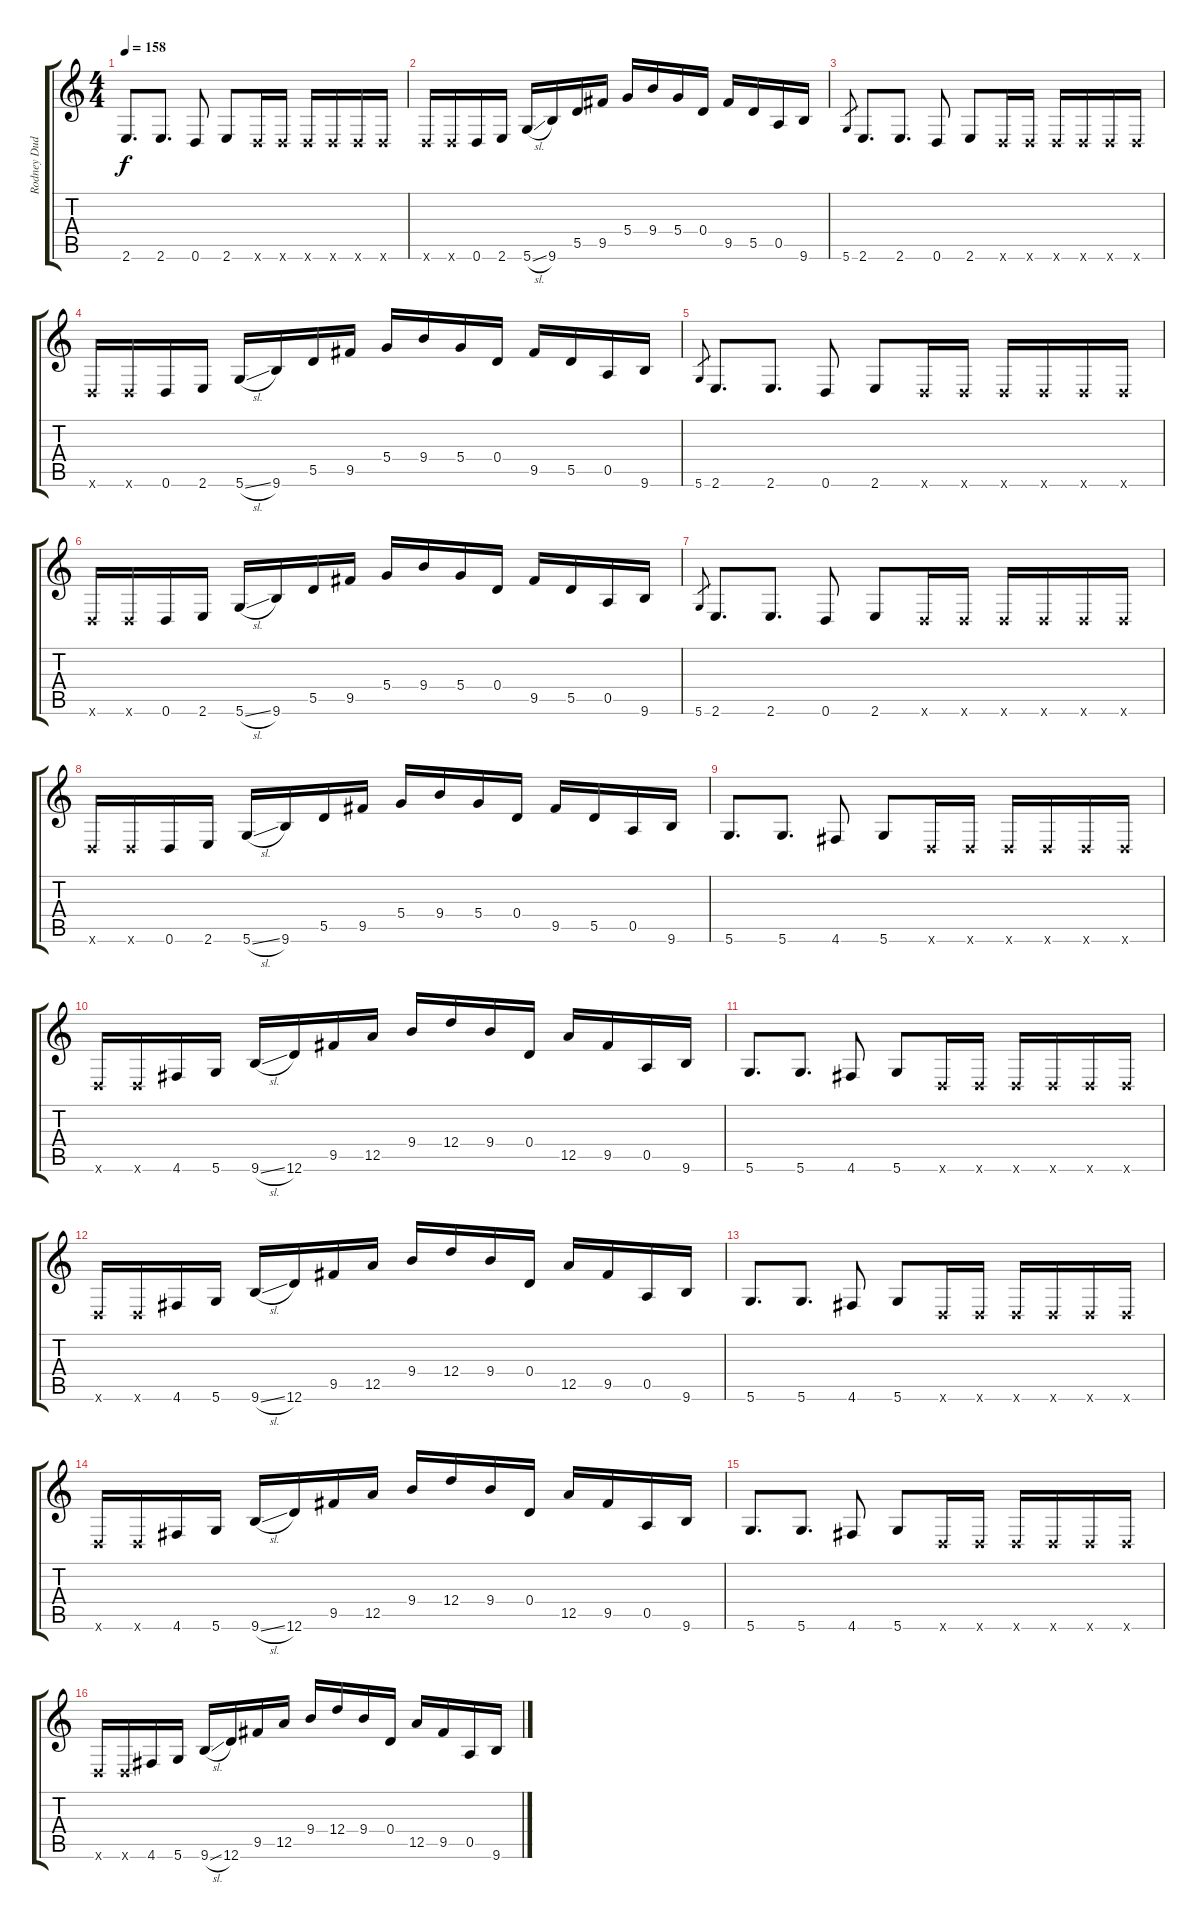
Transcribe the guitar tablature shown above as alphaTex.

\track ("Rodney Dudum" "Rodney Dud") {instrument distortionguitar}
\staff {score tabs}
\tuning (E4 B3 G3 D3 A2 D2) {hide}
\ts (4 4)
\tempo 158
\clef g2
\ks c
2.6.8{d dy f} 2.6.8{d} 0.6.8 2.6.8 0.6{x}.16 0.6{x}.16 0.6{x}.16 0.6{x}.16 0.6{x}.16 0.6{x}.16 |
0.6{x}.16 0.6{x}.16 0.6.16 2.6.16 5.6{sl}.16 9.6.16 5.5.16 9.5.16 5.4.16 9.4.16 5.4.16 0.4.16 9.5.16 5.5.16 0.5.16 9.6.16 |
5.6.8{gr} 2.6.8{d} 2.6.8{d} 0.6.8 2.6.8 0.6{x}.16 0.6{x}.16 0.6{x}.16 0.6{x}.16 0.6{x}.16 0.6{x}.16 |
0.6{x}.16 0.6{x}.16 0.6.16 2.6.16 5.6{sl}.16 9.6.16 5.5.16 9.5.16 5.4.16 9.4.16 5.4.16 0.4.16 9.5.16 5.5.16 0.5.16 9.6.16 |
5.6.8{gr} 2.6.8{d} 2.6.8{d} 0.6.8 2.6.8 0.6{x}.16 0.6{x}.16 0.6{x}.16 0.6{x}.16 0.6{x}.16 0.6{x}.16 |
0.6{x}.16 0.6{x}.16 0.6.16 2.6.16 5.6{sl}.16 9.6.16 5.5.16 9.5.16 5.4.16 9.4.16 5.4.16 0.4.16 9.5.16 5.5.16 0.5.16 9.6.16 |
5.6.8{gr} 2.6.8{d} 2.6.8{d} 0.6.8 2.6.8 0.6{x}.16 0.6{x}.16 0.6{x}.16 0.6{x}.16 0.6{x}.16 0.6{x}.16 |
0.6{x}.16 0.6{x}.16 0.6.16 2.6.16 5.6{sl}.16 9.6.16 5.5.16 9.5.16 5.4.16 9.4.16 5.4.16 0.4.16 9.5.16 5.5.16 0.5.16 9.6.16 |
5.6.8{d} 5.6.8{d} 4.6.8 5.6.8 0.6{x}.16 0.6{x}.16 0.6{x}.16 0.6{x}.16 0.6{x}.16 0.6{x}.16 |
0.6{x}.16 0.6{x}.16 4.6.16 5.6.16 9.6{sl}.16 12.6.16 9.5.16 12.5.16 9.4.16 12.4.16 9.4.16 0.4.16 12.5.16 9.5.16 0.5.16 9.6.16 |
5.6.8{d} 5.6.8{d} 4.6.8 5.6.8 0.6{x}.16 0.6{x}.16 0.6{x}.16 0.6{x}.16 0.6{x}.16 0.6{x}.16 |
0.6{x}.16 0.6{x}.16 4.6.16 5.6.16 9.6{sl}.16 12.6.16 9.5.16 12.5.16 9.4.16 12.4.16 9.4.16 0.4.16 12.5.16 9.5.16 0.5.16 9.6.16 |
5.6.8{d} 5.6.8{d} 4.6.8 5.6.8 0.6{x}.16 0.6{x}.16 0.6{x}.16 0.6{x}.16 0.6{x}.16 0.6{x}.16 |
0.6{x}.16 0.6{x}.16 4.6.16 5.6.16 9.6{sl}.16 12.6.16 9.5.16 12.5.16 9.4.16 12.4.16 9.4.16 0.4.16 12.5.16 9.5.16 0.5.16 9.6.16 |
5.6.8{d} 5.6.8{d} 4.6.8 5.6.8 0.6{x}.16 0.6{x}.16 0.6{x}.16 0.6{x}.16 0.6{x}.16 0.6{x}.16 |
0.6{x}.16 0.6{x}.16 4.6.16 5.6.16 9.6{sl}.16 12.6.16 9.5.16 12.5.16 9.4.16 12.4.16 9.4.16 0.4.16 12.5.16 9.5.16 0.5.16 9.6.16
